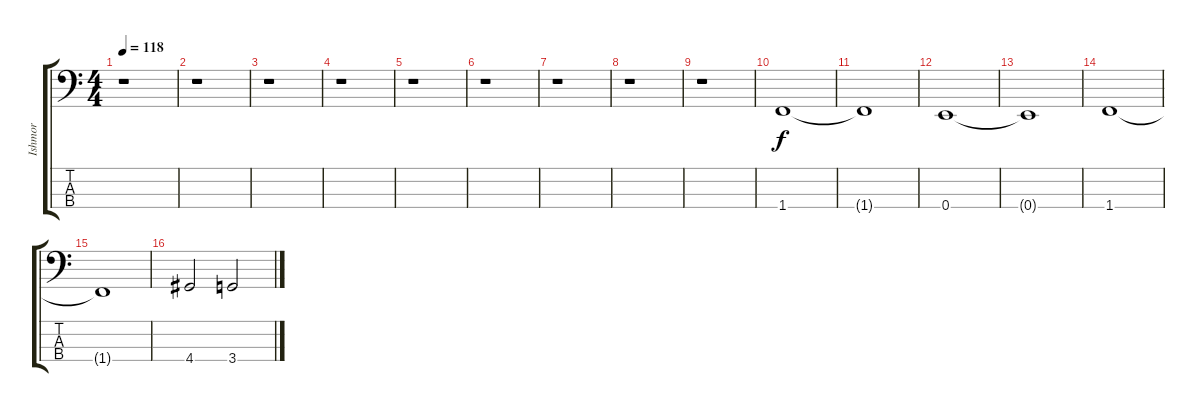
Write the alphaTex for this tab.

\track ("Ishmor" "Ishmor") {instrument electricbasspick}
\staff {score tabs}
\tuning (G2 D2 A1 E1) {hide}
\ts (4 4)
\tempo 118
\clef f4
\ks c
r.1{dy f instrument electricbasspick} |
r.1 |
r.1 |
r.1 |
r.1 |
r.1 |
r.1 |
r.1 |
r.1 |
1.4.1 |
1.4{t}.1 |
0.4.1 |
0.4{t}.1 |
1.4.1 |
1.4{t}.1 |
4.4.2 3.4.2
